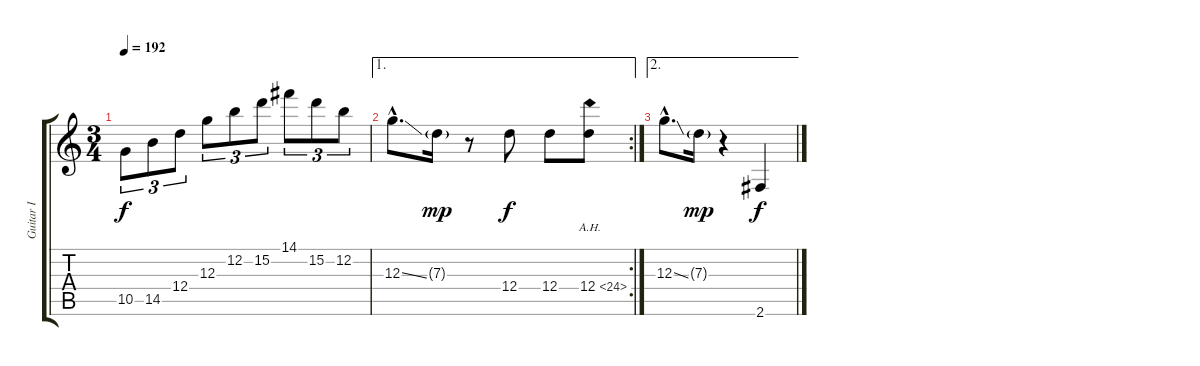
\track ("Guitar I" "Guitar I") {instrument acousticguitarsteel}
\staff {score tabs}
\tuning (E4 B3 G3 D3 A2 E2) {hide}
\ts (3 4)
\tempo 192
\clef g2
\ks c
10.5.8{tu (3 2) dy f} 14.5.8{tu (3 2)} 12.4.8{tu (3 2)} 12.3.8{tu (3 2)} 12.2.8{tu (3 2)} 15.2.8{tu (3 2)} 14.1.8{tu (3 2)} 15.2.8{tu (3 2)} 12.2.8{tu (3 2)} |
\ae 1
\rc 2
12.3{ss hac}.8{d} 7.3{g}.16{dy mp} r.8 12.4.8{dy f} 12.4.8 12.4{ah 12}.8 |
\ae 2
12.3{ss hac}.8{d} 7.3{g}.16{dy mp} r.4 2.6.4{dy f}
